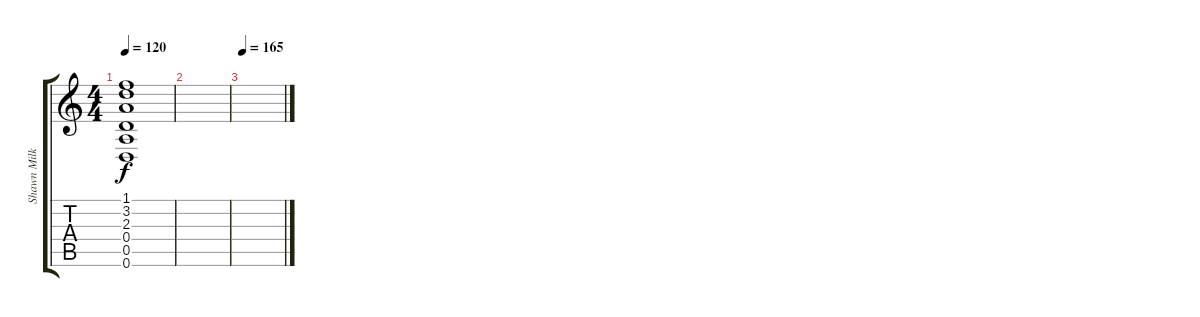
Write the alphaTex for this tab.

\track ("Shawn Milke [Guitar]" "Shawn Milk") {instrument distortionguitar}
\staff {score tabs}
\tuning (E4 B3 G3 D3 A2 D2) {hide}
\ts (4 4)
\tempo 120
\clef g2
\ks c
(1.1{t} 3.2{t} 2.3{t} 0.4{t} 0.5{t} 0.6{t}).1{dy f} |
|
\tempo 165
